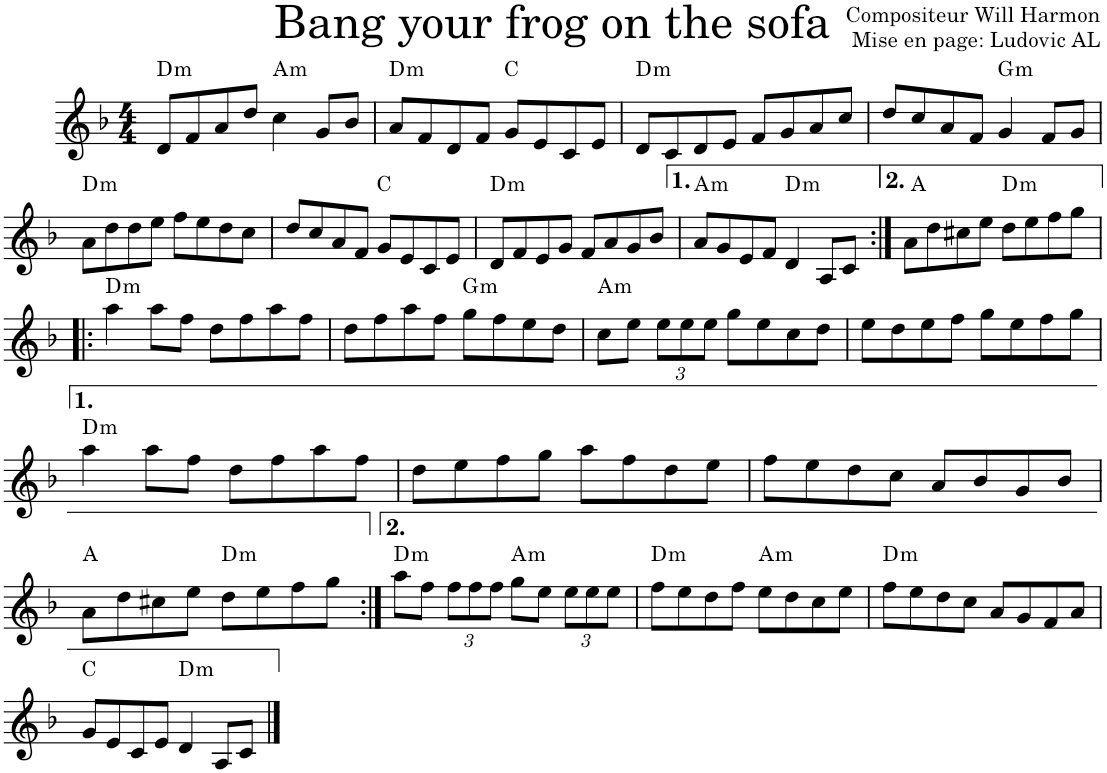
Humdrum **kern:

**kern	**harte
*part1	*part1
*staff1	*
*I"Violon	*
*I'Vln.	*
*clefG2	*
*k[b-]	*
*M4/4	*
=1	=1
!	!LO:H:kt=m
8d/L	D:min
8f/	.
8a/	.
8dd/J	.
!	!LO:H:kt=m
4cc\	A:min
8g/L	.
8b-/J	.
=2	=2
!	!LO:H:kt=m
8a/L	D:min
8f/	.
8d/	.
8f/J	.
8g/L	C:maj
8e/	.
8c/	.
8e/J	.
=3	=3
!	!LO:H:kt=m
8d/L	D:min
8c/	.
8d/	.
8e/J	.
8f/L	.
8g/	.
8a/	.
8cc/J	.
=4	=4
8dd/L	.
8cc/	.
8a/	.
8f/J	.
!	!LO:H:kt=m
4g/	G:min
8f/L	.
8g/J	.
!!LO:LB:g=z
=5	=5
!	!LO:H:kt=m
8a\L	D:min
8dd\	.
8dd\	.
8ee\J	.
8ff\L	.
8ee\	.
8dd\	.
8cc\J	.
=6	=6
8dd/L	.
8cc/	.
8a/	.
8f/J	.
8g/L	C:maj
8e/	.
8c/	.
8e/J	.
=7	=7
!	!LO:H:kt=m
8d/L	D:min
8f/	.
8e/	.
8g/J	.
8f/L	.
8a/	.
8g/	.
8b-/J	.
=8	=8
!	!LO:H:kt=m
8a/L	A:min
8g/	.
8e/	.
8f/J	.
!	!LO:H:kt=m
4d/	D:min
8A/L	.
8c/J	.
=9:|!	=9:|!
8a\L	A:maj
8dd\	.
8cc#X\	.
8ee\J	.
!	!LO:H:kt=m
8dd\L	D:min
8ee\	.
8ff\	.
8gg\J	.
!!LO:LB:g=z
=10!|:	=10!|:
!	!LO:H:kt=m
4aa\	D:min
8aa\L	.
8ff\J	.
8dd\L	.
8ff\	.
8aa\	.
8ff\J	.
=11	=11
8dd\L	.
8ff\	.
8aa\	.
8ff\J	.
!	!LO:H:kt=m
8gg\L	G:min
8ff\	.
8ee\	.
8dd\J	.
=12	=12
!	!LO:H:kt=m
8cc\L	A:min
8ee\J	.
*Xbrackettup	*
12ee\L	.
12ee\	.
12ee\J	.
8gg\L	.
8ee\	.
8cc\	.
8dd\J	.
=13	=13
8ee\L	.
8dd\	.
8ee\	.
8ff\J	.
8gg\L	.
8ee\	.
8ff\	.
8gg\J	.
!!LO:LB:g=z
=14	=14
!	!LO:H:kt=m
4aa\	D:min
8aa\L	.
8ff\J	.
8dd\L	.
8ff\	.
8aa\	.
8ff\J	.
=15	=15
8dd\L	.
8ee\	.
8ff\	.
8gg\J	.
8aa\L	.
8ff\	.
8dd\	.
8ee\J	.
=16	=16
8ff\L	.
8ee\	.
8dd\	.
8cc\J	.
8a/L	.
8b-/	.
8g/	.
8b-/J	.
!!LO:LB:g=z
=17	=17
8a\L	A:maj
8dd\	.
8cc#X\	.
8ee\J	.
!	!LO:H:kt=m
8dd\L	D:min
8ee\	.
8ff\	.
8gg\J	.
=18:|!	=18:|!
!	!LO:H:kt=m
8aa\L	D:min
8ff\J	.
12ff\L	.
12ff\	.
12ff\J	.
!	!LO:H:kt=m
8gg\L	A:min
8ee\J	.
12ee\L	.
12ee\	.
12ee\J	.
=19	=19
!	!LO:H:kt=m
8ff\L	D:min
8ee\	.
8dd\	.
8ff\J	.
!	!LO:H:kt=m
8ee\L	A:min
8dd\	.
8cc\	.
8ee\J	.
=20	=20
!	!LO:H:kt=m
8ff\L	D:min
8ee\	.
8dd\	.
8cc\J	.
8a/L	.
8g/	.
8f/	.
8a/J	.
!!LO:LB:g=z
=21	=21
8g/L	C:maj
8e/	.
8c/	.
8e/J	.
!	!LO:H:kt=m
4d/	D:min
8A/L	.
8c/J	.
==	==
*-	*-
